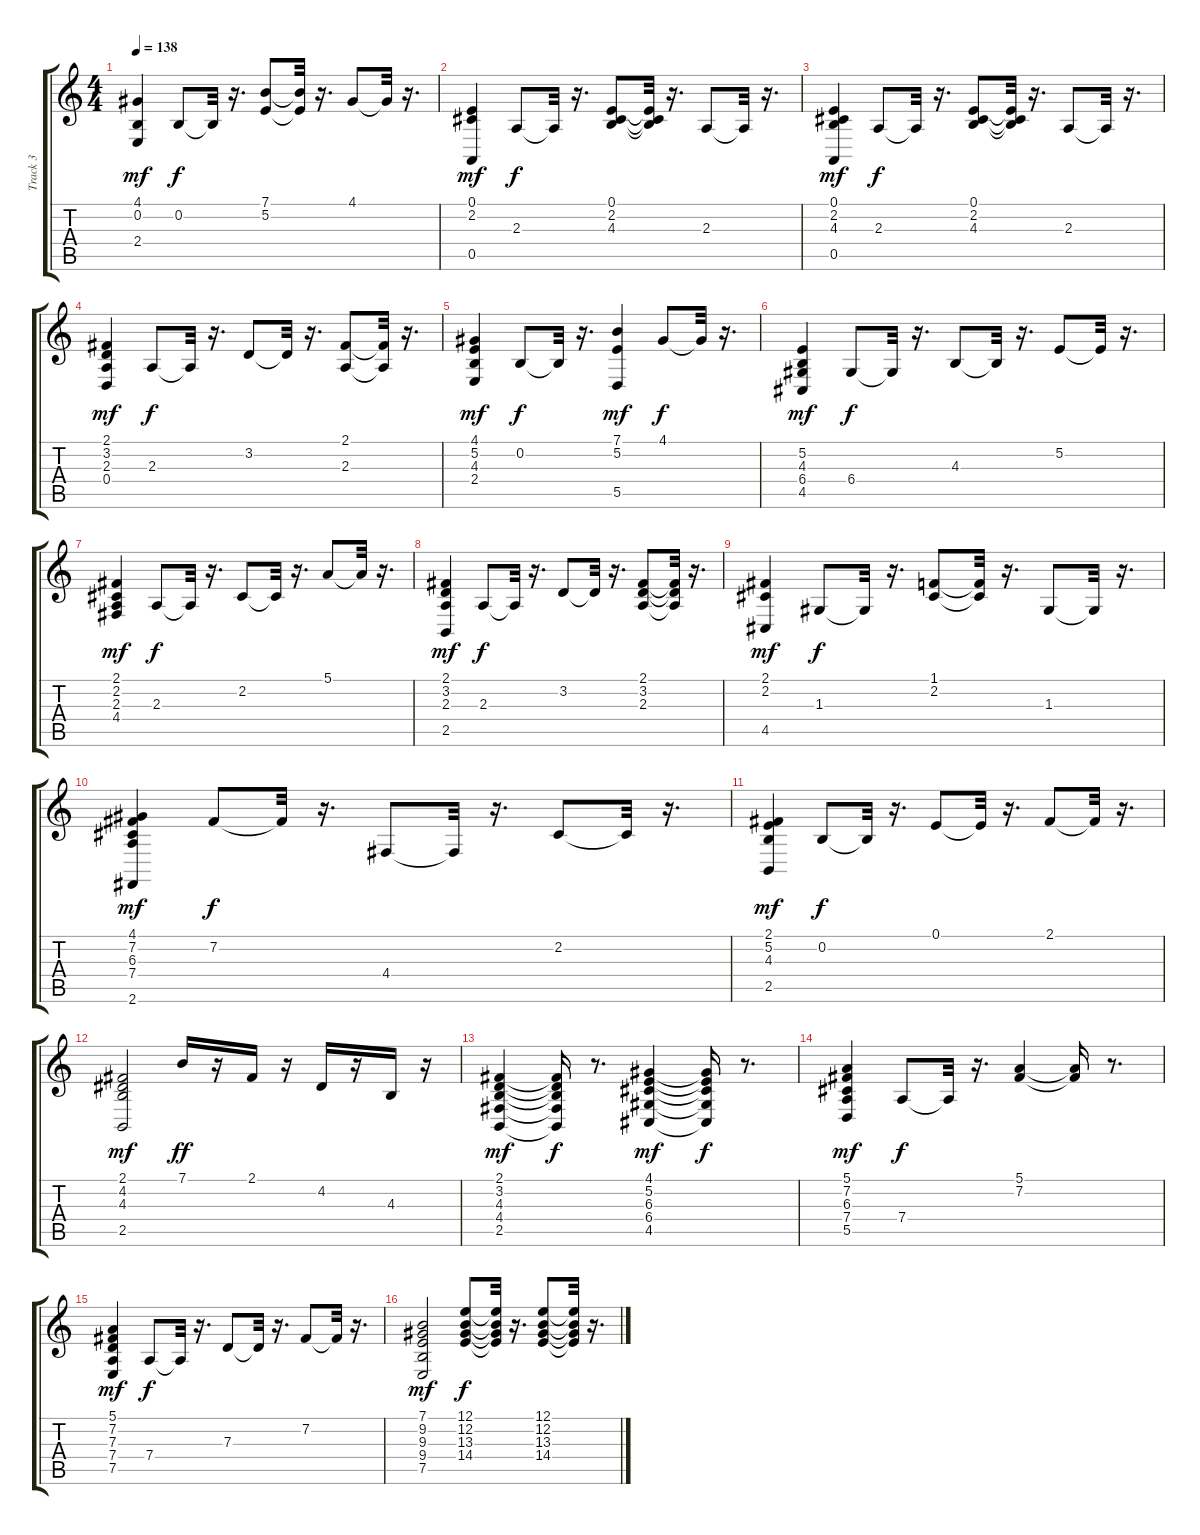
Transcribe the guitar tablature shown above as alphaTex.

\track ("Track 3" "Track 3") {instrument acousticgrandpiano}
\staff {score tabs}
\tuning (E4 B3 G3 D3 A2 E2) {hide}
\ts (4 4)
\tempo 138
\clef g2
\ks c
(4.1 0.2 2.4).4{dy mf} 0.2.8{dy f} 0.2{t}.32 r.16{d} (7.1 5.2).8 (7.1{t} 5.2{t}).32 r.16{d} 4.1.8 4.1{t}.32 r.16{d} |
(0.1 2.2 0.5).4{dy mf} 2.3.8{dy f} 2.3{t}.32 r.16{d} (0.1 2.2 4.3).8 (0.1{t} 2.2{t} 4.3{t}).32 r.16{d} 2.3.8 2.3{t}.32 r.16{d} |
(0.1 2.2 4.3 0.5).4{dy mf} 2.3.8{dy f} 2.3{t}.32 r.16{d} (0.1 2.2 4.3).8 (0.1{t} 2.2{t} 4.3{t}).32 r.16{d} 2.3.8 2.3{t}.32 r.16{d} |
(2.1 3.2 2.3 0.4).4{dy mf} 2.3.8{dy f} 2.3{t}.32 r.16{d} 3.2.8 3.2{t}.32 r.16{d} (2.1 2.3).8 (2.1{t} 2.3{t}).32 r.16{d} |
(4.1 5.2 4.3 2.4).4{dy mf} 0.2.8{dy f} 0.2{t}.32 r.16{d} (7.1 5.2 5.5).4{dy mf} 4.1.8{dy f} 4.1{t}.32 r.16{d} |
(5.2 4.3 6.4 4.5).4{dy mf} 6.4.8{dy f} 6.4{t}.32 r.16{d} 4.3.8 4.3{t}.32 r.16{d} 5.2.8 5.2{t}.32 r.16{d} |
(2.1 2.2 2.3 4.4).4{dy mf} 2.3.8{dy f} 2.3{t}.32 r.16{d} 2.2.8 2.2{t}.32 r.16{d} 5.1.8 5.1{t}.32 r.16{d} |
(2.1 3.2 2.3 2.5).4{dy mf} 2.3.8{dy f} 2.3{t}.32 r.16{d} 3.2.8 3.2{t}.32 r.16{d} (2.1 3.2 2.3).8 (2.1{t} 3.2{t} 2.3{t}).32 r.16{d} |
(2.1 2.2 4.5).4{dy mf} 1.3.8{dy f} 1.3{t}.32 r.16{d} (1.1 2.2).8 (1.1{t} 2.2{t}).32 r.16{d} 1.3.8 1.3{t}.32 r.16{d} |
(4.1 7.2 6.3 7.4 2.6).4{dy mf} 7.2.8{dy f} 7.2{t}.32 r.16{d} 4.4.8 4.4{t}.32 r.16{d} 2.2.8 2.2{t}.32 r.16{d} |
(2.1 5.2 4.3 2.5).4{dy mf} 0.2.8{dy f} 0.2{t}.32 r.16{d} 0.1.8 0.1{t}.32 r.16{d} 2.1.8 2.1{t}.32 r.16{d} |
(2.1 4.2 4.3 2.5).2{dy mf} 7.1.16{dy ff} r.16 2.1.16 r.16 4.2.16 r.16 4.3.16 r.16 |
(2.1 3.2 4.3 4.4 2.5).4{dy mf} (2.1{t} 3.2{t} 4.3{t} 4.4{t} 2.5{t}).16{dy f} r.8{d} (4.1 5.2 6.3 6.4 4.5).4{dy mf} (4.1{t} 5.2{t} 6.3{t} 6.4{t} 4.5{t}).16{dy f} r.8{d} |
(5.1 7.2 6.3 7.4 5.5).4{dy mf} 7.4.8{dy f} 7.4{t}.32 r.16{d} (5.1 7.2).4 (5.1{t} 7.2{t}).16 r.8{d} |
(5.1 7.2 7.3 7.4 7.5).4{dy mf} 7.4.8{dy f} 7.4{t}.32 r.16{d} 7.3.8 7.3{t}.32 r.16{d} 7.2.8 7.2{t}.32 r.16{d} |
(7.1 9.2 9.3 9.4 7.5).2{dy mf} (12.1 12.2 13.3 14.4).8{dy f} (12.1{t} 12.2{t} 13.3{t} 14.4{t}).32 r.16{d} (12.1 12.2 13.3 14.4).8 (12.1{t} 12.2{t} 13.3{t} 14.4{t}).32 r.16{d}
